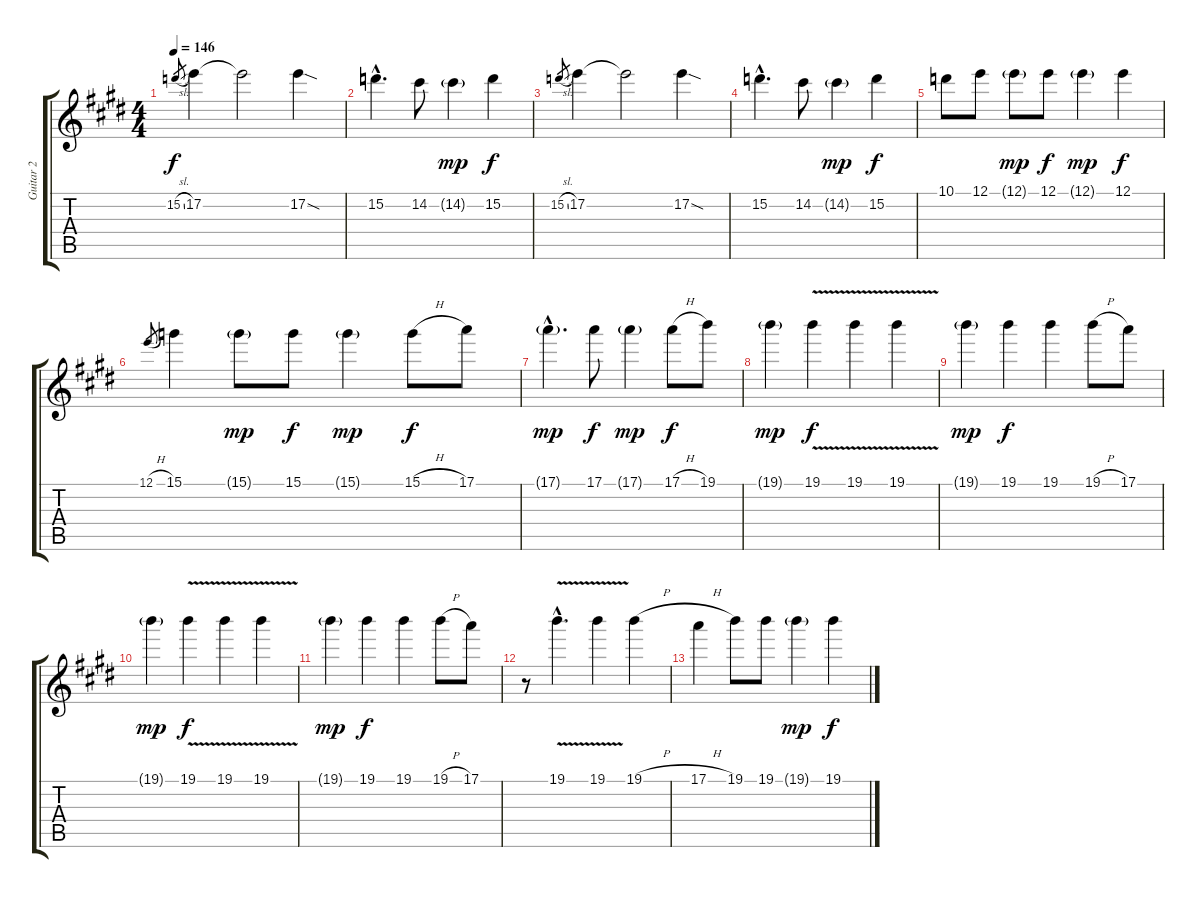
\track ("Guitar 2" "Guitar 2") {instrument distortionguitar}
\staff {score tabs}
\tuning (E4 B3 G3 D3 A2 E2) {hide}
\ts (4 4)
\tempo 146
\clef g2
\ks e
15.2{sl}.8{gr dy f} 17.2.4{volume 12} 17.2{t}.2 17.2{sod}.4 |
15.2{hac}.4{d} 14.2.8 14.2{g}.4{dy mp} 15.2.4{dy f} |
15.2{sl}.8{gr} 17.2.4 17.2{t}.2 17.2{sod}.4 |
15.2{hac}.4{d} 14.2.8 14.2{g}.4{dy mp} 15.2.4{dy f} |
10.1.8 12.1.8 12.1{g}.8{dy mp} 12.1.8{dy f} 12.1{g}.4{dy mp} 12.1.4{dy f} |
12.1{h}.8{gr} 15.1.4 15.1{g}.8{dy mp} 15.1.8{dy f} 15.1{g}.4{dy mp} 15.1{h}.8{dy f} 17.1.8 |
17.1{g hac}.4{d dy mp} 17.1.8{dy f} 17.1{g}.4{dy mp} 17.1{h}.8{dy f} 19.1.8 |
19.1{g}.4{dy mp} 19.1{v}.4{dy f} 19.1{v}.4 19.1{v}.4 |
19.1{g}.4{dy mp} 19.1.4{dy f} 19.1.4 19.1{h}.8 17.1.8 |
19.1{g}.4{dy mp} 19.1{v}.4{dy f} 19.1{v}.4 19.1{v}.4 |
19.1{g}.4{dy mp} 19.1.4{dy f} 19.1.4 19.1{h}.8 17.1.8 |
r.8 19.1{v hac}.4{d} 19.1{v}.4 19.1{h}.4 |
17.1{h}.4 19.1.8 19.1.8 19.1{g}.4{dy mp} 19.1.4{dy f}
